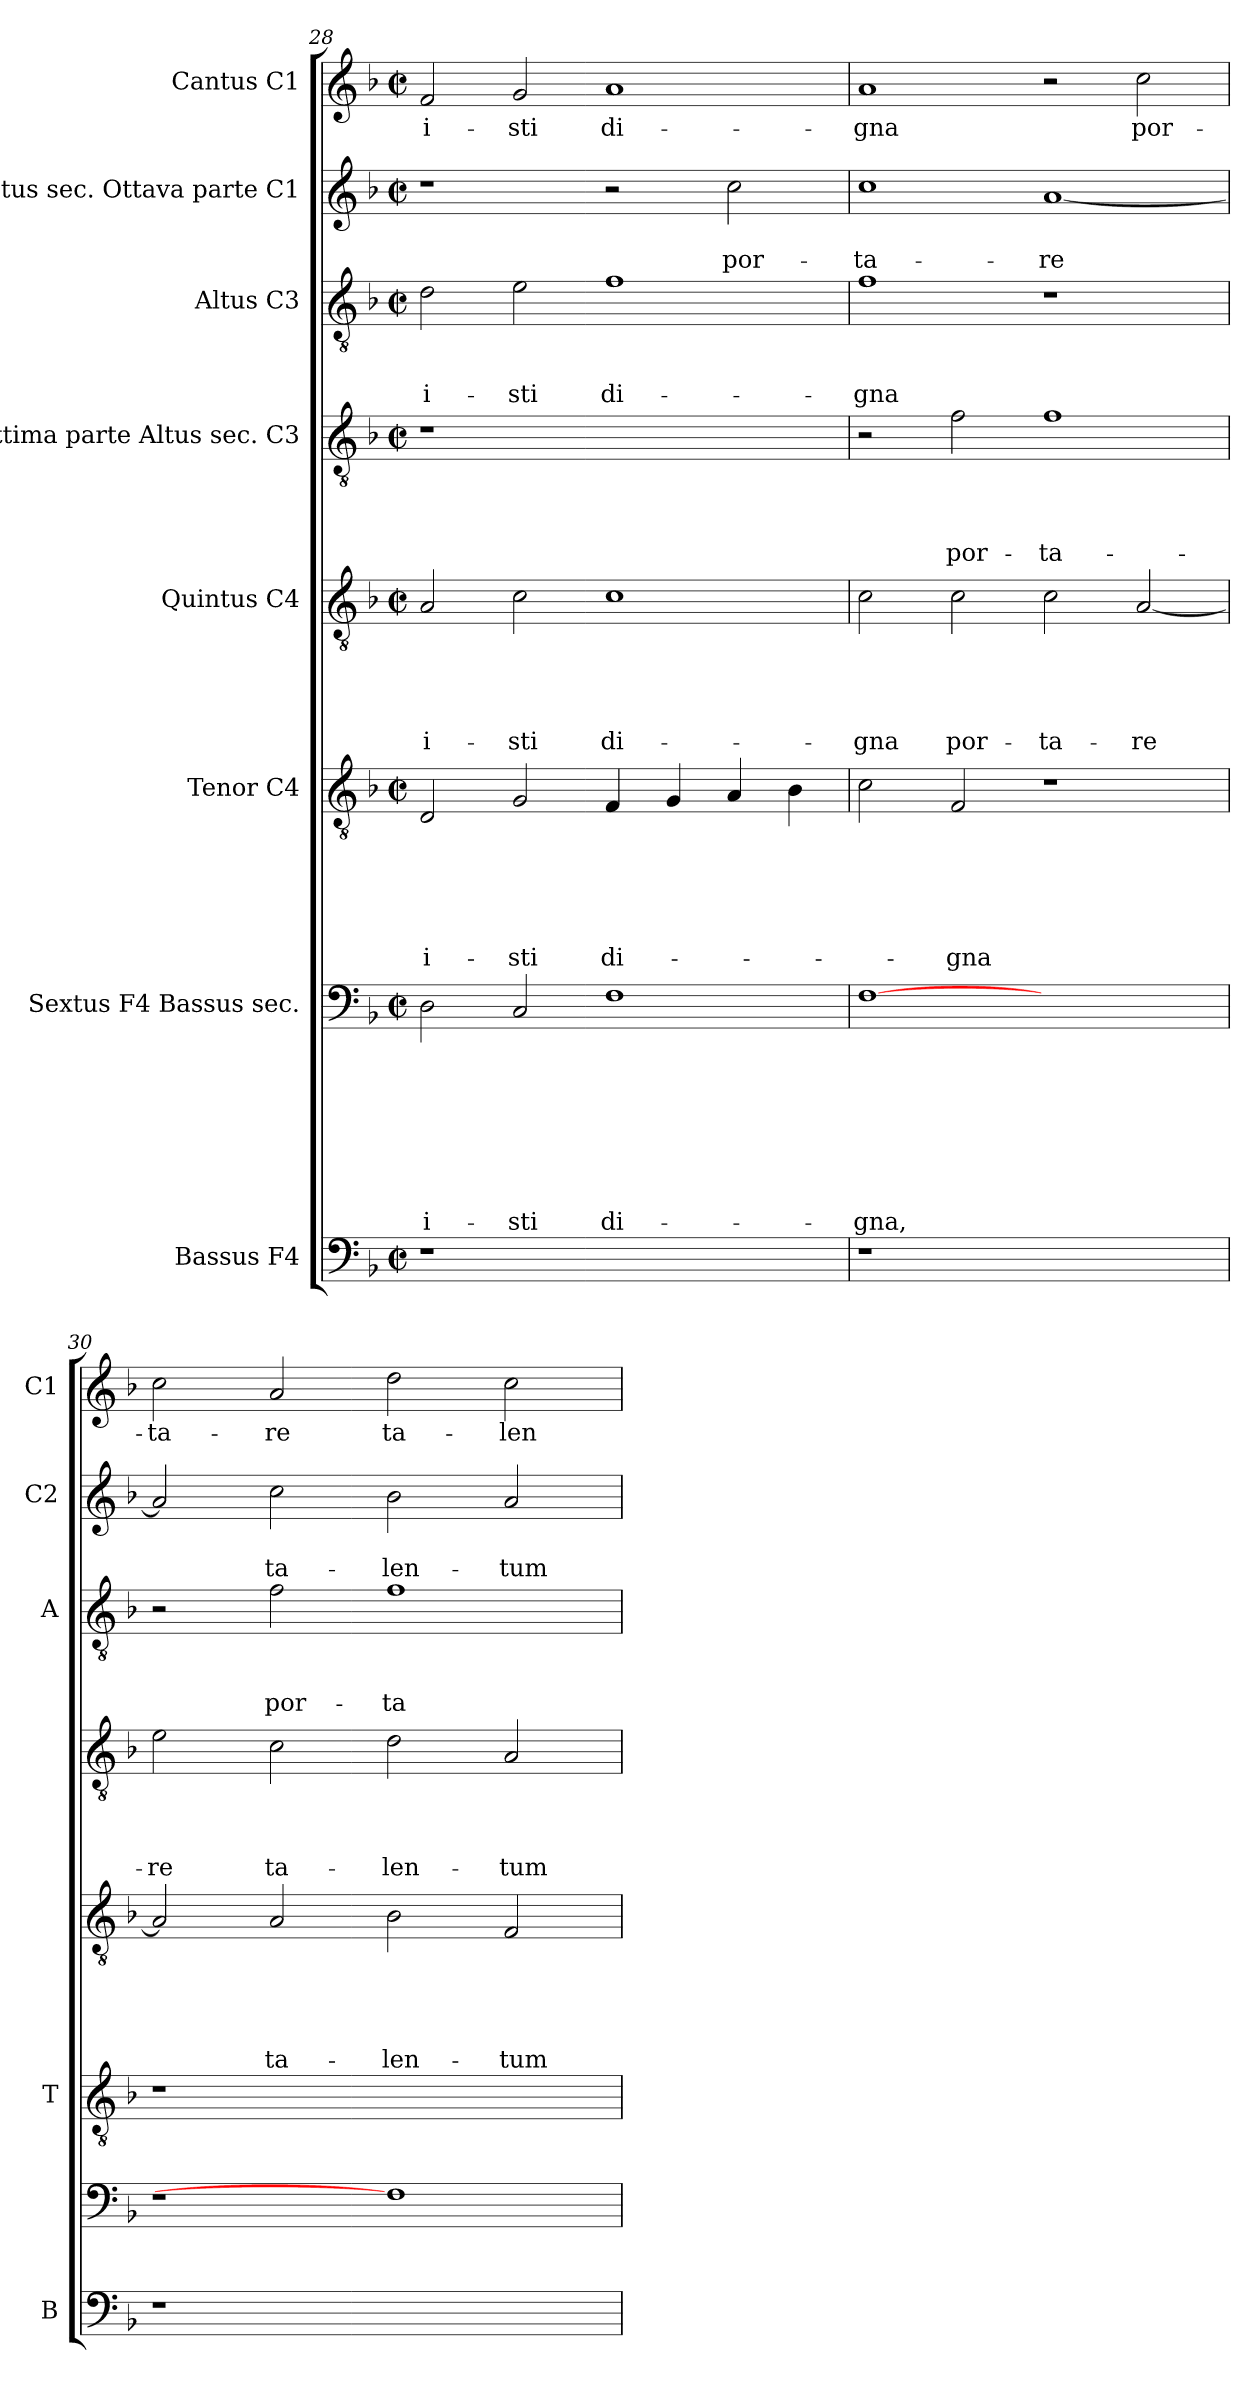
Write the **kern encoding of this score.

**kern	**kern	**text	**text	**text	**text	**text	**text	**text	**text	**kern	**text	**text	**text	**text	**text	**text	**kern	**text	**text	**text	**text	**text	**kern	**text	**text	**text	**text	**kern	**text	**text	**text	**kern	**text	**text	**kern	**text
*part8	*part7	*part7	*part7	*part7	*part7	*part7	*part7	*part7	*part7	*part6	*part6	*part6	*part6	*part6	*part6	*part6	*part5	*part5	*part5	*part5	*part5	*part5	*part4	*part4	*part4	*part4	*part4	*part3	*part3	*part3	*part3	*part2	*part2	*part2	*part1	*part1
*staff8	*staff7	*staff7	*staff7	*staff7	*staff7	*staff7	*staff7	*staff7	*staff7	*staff6	*staff6	*staff6	*staff6	*staff6	*staff6	*staff6	*staff5	*staff5	*staff5	*staff5	*staff5	*staff5	*staff4	*staff4	*staff4	*staff4	*staff4	*staff3	*staff3	*staff3	*staff3	*staff2	*staff2	*staff2	*staff1	*staff1
*I"Bassus F4	*I"Sextus F4 Bassus sec.	*	*	*	*	*	*	*	*	*I"Tenor C4	*	*	*	*	*	*	*I"Quintus C4	*	*	*	*	*	*I"Settima parte Altus sec. C3	*	*	*	*	*I"Altus C3	*	*	*	*I"Cantus sec. Ottava parte C1	*	*	*I"Cantus C1	*
*I'B	*	*	*	*	*	*	*	*	*	*I'T	*	*	*	*	*	*	*	*	*	*	*	*	*	*	*	*	*	*I'A	*	*	*	*I'C2	*	*	*I'C1	*
*clefF4	*clefF4	*	*	*	*	*	*	*	*	*clefGv2	*	*	*	*	*	*	*clefGv2	*	*	*	*	*	*clefGv2	*	*	*	*	*clefGv2	*	*	*	*clefG2	*	*	*clefG2	*
*k[b-]	*k[b-]	*	*	*	*	*	*	*	*	*k[b-]	*	*	*	*	*	*	*k[b-]	*	*	*	*	*	*k[b-]	*	*	*	*	*k[b-]	*	*	*	*k[b-]	*	*	*k[b-]	*
*F:	*F:	*	*	*	*	*	*	*	*	*F:	*	*	*	*	*	*	*F:	*	*	*	*	*	*F:	*	*	*	*	*F:	*	*	*	*F:	*	*	*F:	*
*M2/2	*M2/2	*	*	*	*	*	*	*	*	*M2/2	*	*	*	*	*	*	*M2/2	*	*	*	*	*	*M2/2	*	*	*	*	*M2/2	*	*	*	*M2/2	*	*	*M2/2	*
*met(c|)	*met(c|)	*	*	*	*	*	*	*	*	*met(c|)	*	*	*	*	*	*	*met(c|)	*	*	*	*	*	*met(c|)	*	*	*	*	*met(c|)	*	*	*	*met(c|)	*	*	*met(c|)	*
=28	=28	=28	=28	=28	=28	=28	=28	=28	=28	=28	=28	=28	=28	=28	=28	=28	=28	=28	=28	=28	=28	=28	=28	=28	=28	=28	=28	=28	=28	=28	=28	=28	=28	=28	=28	=28
!	!	!	!	!	!	!	!	!	!LO:LY:b	!	!	!	!	!	!	!LO:LY:b	!	!	!	!	!	!LO:LY:b	!	!	!	!	!	!	!	!	!LO:LY:b	!	!	!	!	!LO:LY:b
1r	2D\	.	.	.	.	.	.	.	-i-	2D/	.	.	.	.	.	-i-	2A/	.	.	.	.	-i-	1r	.	.	.	.	2d\	.	.	-i-	1r	.	.	2f/	-i-
!	!	!	!	!	!	!	!	!	!LO:LY:b	!	!	!	!	!	!	!LO:LY:b	!	!	!	!	!	!LO:LY:b	!	!	!	!	!	!	!	!	!LO:LY:b	!	!	!	!	!LO:LY:b
.	2C/	.	.	.	.	.	.	.	-sti	2G/	.	.	.	.	.	-sti	2c\	.	.	.	.	-sti	.	.	.	.	.	2e\	.	.	-sti	.	.	.	2g/	-sti
!	!	!	!	!	!	!	!	!	!LO:LY:b	!	!	!	!	!	!	!LO:LY:b	!	!	!	!	!	!LO:LY:b	!	!	!	!	!	!	!	!	!LO:LY:b	!	!	!	!	!LO:LY:b
1ryy	1F	.	.	.	.	.	.	.	di-	4F/	.	.	.	.	.	di-	1c	.	.	.	.	di-	1ryy	.	.	.	.	1f	.	.	di-	2r	.	.	1a	di-
.	.	.	.	.	.	.	.	.	.	4G/	.	.	.	.	.	.	.	.	.	.	.	.	.	.	.	.	.	.	.	.	.	.	.	.	.	.
!	!	!	!	!	!	!	!	!	!	!	!	!	!	!	!	!	!	!	!	!	!	!	!	!	!	!	!	!	!	!	!	!	!	!LO:LY:b	!	!
.	.	.	.	.	.	.	.	.	.	4A/	.	.	.	.	.	.	.	.	.	.	.	.	.	.	.	.	.	.	.	.	.	2cc\	.	por-	.	.
.	.	.	.	.	.	.	.	.	.	4B-\	.	.	.	.	.	.	.	.	.	.	.	.	.	.	.	.	.	.	.	.	.	.	.	.	.	.
=29	=29	=29	=29	=29	=29	=29	=29	=29	=29	=29	=29	=29	=29	=29	=29	=29	=29	=29	=29	=29	=29	=29	=29	=29	=29	=29	=29	=29	=29	=29	=29	=29	=29	=29	=29	=29
!	!	!	!	!	!	!	!	!	!LO:LY:b	!	!	!	!	!	!	!	!	!	!	!	!	!LO:LY:b	!	!	!	!	!	!	!	!	!LO:LY:b	!	!	!LO:LY:b	!	!LO:LY:b
1r	[1F	.	.	.	.	.	.	.	-gna,	2c\	.	.	.	.	.	.	2c\	.	.	.	.	-gna	2r	.	.	.	.	1f	.	.	-gna	1cc	.	-ta-	1a	-gna
!	!	!	!	!	!	!	!	!	!	!	!	!	!	!	!	!LO:LY:b	!	!	!	!	!	!LO:LY:b	!	!	!	!	!LO:LY:b	!	!	!	!	!	!	!	!	!
.	.	.	.	.	.	.	.	.	.	2F/	.	.	.	.	.	-gna	2c\	.	.	.	.	por-	2f\	.	.	.	por-	.	.	.	.	.	.	.	.	.
!	!	!	!	!	!	!	!	!	!	!	!	!	!	!	!	!	!	!	!	!	!	!LO:LY:b	!	!	!	!	!LO:LY:b	!	!	!	!	!	!	!LO:LY:b	!	!
1ryy	1ryy	.	.	.	.	.	.	.	.	1r	.	.	.	.	.	.	2c\	.	.	.	.	-ta-	1f	.	.	.	-ta-	1r	.	.	.	[1a	.	-re	2r	.
!	!	!	!	!	!	!	!	!	!	!	!	!	!	!	!	!	!	!	!	!	!	!LO:LY:b	!	!	!	!	!	!	!	!	!	!	!	!	!	!LO:LY:b
.	.	.	.	.	.	.	.	.	.	.	.	.	.	.	.	.	[2A/	.	.	.	.	-re	.	.	.	.	.	.	.	.	.	.	.	.	2cc\	por-
!!LO:LB:g=z
=30	=30	=30	=30	=30	=30	=30	=30	=30	=30	=30	=30	=30	=30	=30	=30	=30	=30	=30	=30	=30	=30	=30	=30	=30	=30	=30	=30	=30	=30	=30	=30	=30	=30	=30	=30	=30
!	!	!	!	!	!	!	!	!	!	!	!	!	!	!	!	!	!	!	!	!	!	!	!	!	!	!	!LO:LY:b	!	!	!	!	!	!	!	!	!LO:LY:b
1r	1r	.	.	.	.	.	.	.	.	1r	.	.	.	.	.	.	2A/]	.	.	.	.	.	2e\	.	.	.	-re	2r	.	.	.	2a/]	.	.	2cc\	-ta-
!	!	!	!	!	!	!	!	!	!	!	!	!	!	!	!	!	!	!	!	!	!	!LO:LY:b	!	!	!	!	!LO:LY:b	!	!	!	!LO:LY:b	!	!	!LO:LY:b	!	!LO:LY:b
.	.	.	.	.	.	.	.	.	.	.	.	.	.	.	.	.	2A/	.	.	.	.	ta-	2c\	.	.	.	ta-	2f\	.	.	por-	2cc\	.	ta-	2a/	-re
!	!	!	!	!	!	!	!	!	!	!	!	!	!	!	!	!	!	!	!	!	!	!LO:LY:b	!	!	!	!	!LO:LY:b	!	!	!	!LO:LY:b	!	!	!LO:LY:b	!	!LO:LY:b
1ryy	1F]	.	.	.	.	.	.	.	.	1ryy	.	.	.	.	.	.	2B-\	.	.	.	.	-len-	2d\	.	.	.	-len-	1f	.	.	-ta-	2b-\	.	-len-	2dd\	ta-
!	!	!	!	!	!	!	!	!	!	!	!	!	!	!	!	!	!	!	!	!	!	!LO:LY:b	!	!	!	!	!LO:LY:b	!	!	!	!	!	!	!LO:LY:b	!	!LO:LY:b
.	.	.	.	.	.	.	.	.	.	.	.	.	.	.	.	.	2F/	.	.	.	.	-tum	2A/	.	.	.	-tum	.	.	.	.	2a/	.	-tum	2cc\	-len-
=	=	=	=	=	=	=	=	=	=	=	=	=	=	=	=	=	=	=	=	=	=	=	=	=	=	=	=	=	=	=	=	=	=	=	=	=
*-	*-	*-	*-	*-	*-	*-	*-	*-	*-	*-	*-	*-	*-	*-	*-	*-	*-	*-	*-	*-	*-	*-	*-	*-	*-	*-	*-	*-	*-	*-	*-	*-	*-	*-	*-	*-
